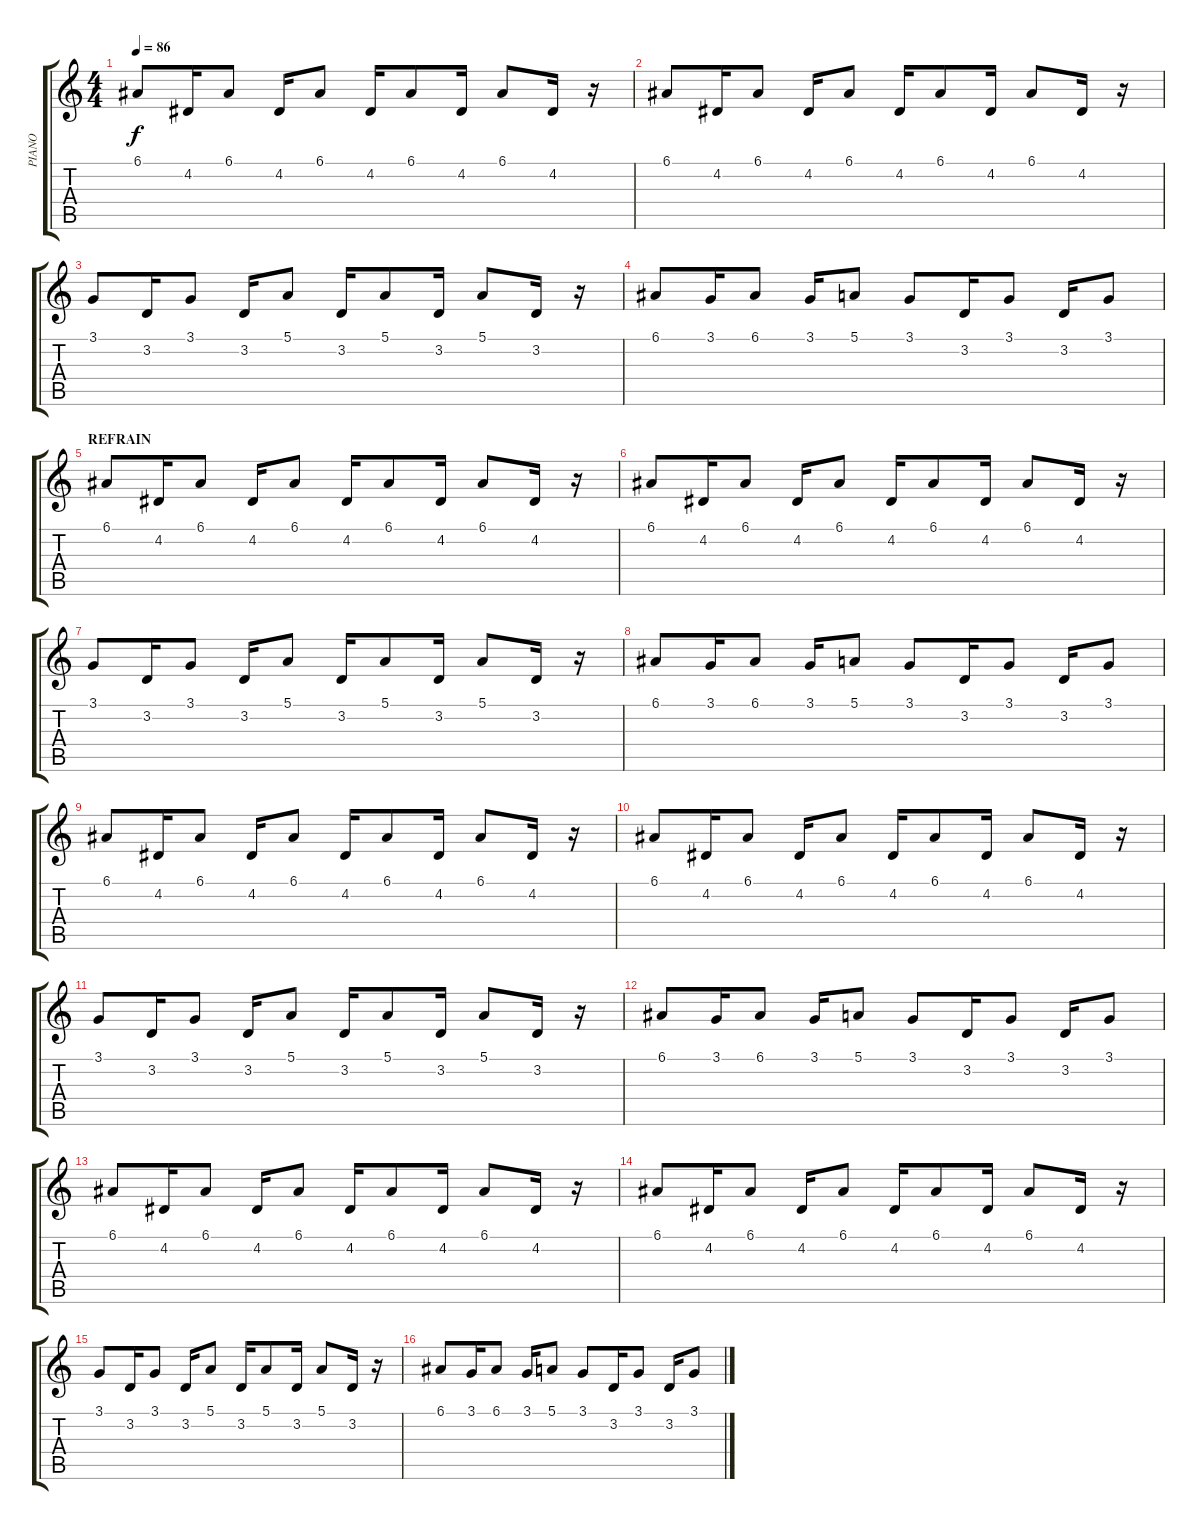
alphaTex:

\track ("PIANO" "PIANO") {instrument acousticgrandpiano}
\staff {score tabs}
\tuning (E4 B3 G3 D3 A2 E2) {hide}
\ts (4 4)
\tempo 86
\clef g2
\ks c
6.1.8{dy f} 4.2.16 6.1.8 4.2.16 6.1.8 4.2.16 6.1.8 4.2.16 6.1.8 4.2.16 r.16 |
6.1.8 4.2.16 6.1.8 4.2.16 6.1.8 4.2.16 6.1.8 4.2.16 6.1.8 4.2.16 r.16 |
3.1.8 3.2.16 3.1.8 3.2.16 5.1.8 3.2.16 5.1.8 3.2.16 5.1.8 3.2.16 r.16 |
6.1.8 3.1.16 6.1.8 3.1.16 5.1.8 3.1.8 3.2.16 3.1.8 3.2.16 3.1.8 |
\section ("" "REFRAIN")
6.1.8 4.2.16 6.1.8 4.2.16 6.1.8 4.2.16 6.1.8 4.2.16 6.1.8 4.2.16 r.16 |
6.1.8 4.2.16 6.1.8 4.2.16 6.1.8 4.2.16 6.1.8 4.2.16 6.1.8 4.2.16 r.16 |
3.1.8 3.2.16 3.1.8 3.2.16 5.1.8 3.2.16 5.1.8 3.2.16 5.1.8 3.2.16 r.16 |
6.1.8 3.1.16 6.1.8 3.1.16 5.1.8 3.1.8 3.2.16 3.1.8 3.2.16 3.1.8 |
6.1.8 4.2.16 6.1.8 4.2.16 6.1.8 4.2.16 6.1.8 4.2.16 6.1.8 4.2.16 r.16 |
6.1.8 4.2.16 6.1.8 4.2.16 6.1.8 4.2.16 6.1.8 4.2.16 6.1.8 4.2.16 r.16 |
3.1.8 3.2.16 3.1.8 3.2.16 5.1.8 3.2.16 5.1.8 3.2.16 5.1.8 3.2.16 r.16 |
6.1.8 3.1.16 6.1.8 3.1.16 5.1.8 3.1.8 3.2.16 3.1.8 3.2.16 3.1.8 |
6.1.8 4.2.16 6.1.8 4.2.16 6.1.8 4.2.16 6.1.8 4.2.16 6.1.8 4.2.16 r.16 |
6.1.8 4.2.16 6.1.8 4.2.16 6.1.8 4.2.16 6.1.8 4.2.16 6.1.8 4.2.16 r.16 |
3.1.8 3.2.16 3.1.8 3.2.16 5.1.8 3.2.16 5.1.8 3.2.16 5.1.8 3.2.16 r.16 |
6.1.8 3.1.16 6.1.8 3.1.16 5.1.8 3.1.8 3.2.16 3.1.8 3.2.16 3.1.8
